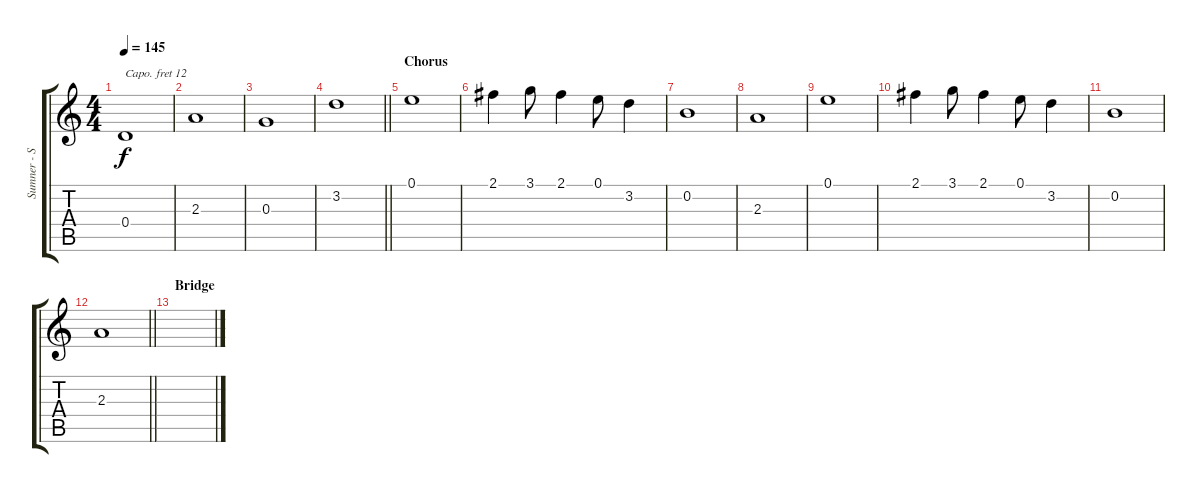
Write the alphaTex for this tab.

\track ("Sumner - Synth" "Sumner - S") {instrument synthstrings1}
\staff {score tabs}
\capo 12
\tuning (E4 B3 G3 D3 A2 D2) {hide}
\ts (4 4)
\tempo 145
\clef g2
\ks c
0.4.1{dy f} |
2.3.1 |
0.3.1 |
\barLineRight lightlight
3.2.1 |
\section ("" "Chorus")
0.1.1 |
2.1.4 3.1.8 2.1.4 0.1.8 3.2.4 |
0.2.1 |
2.3.1 |
0.1.1 |
2.1.4 3.1.8 2.1.4 0.1.8 3.2.4 |
0.2.1 |
\barLineRight lightlight
2.3.1 |
\section ("" "Bridge")
